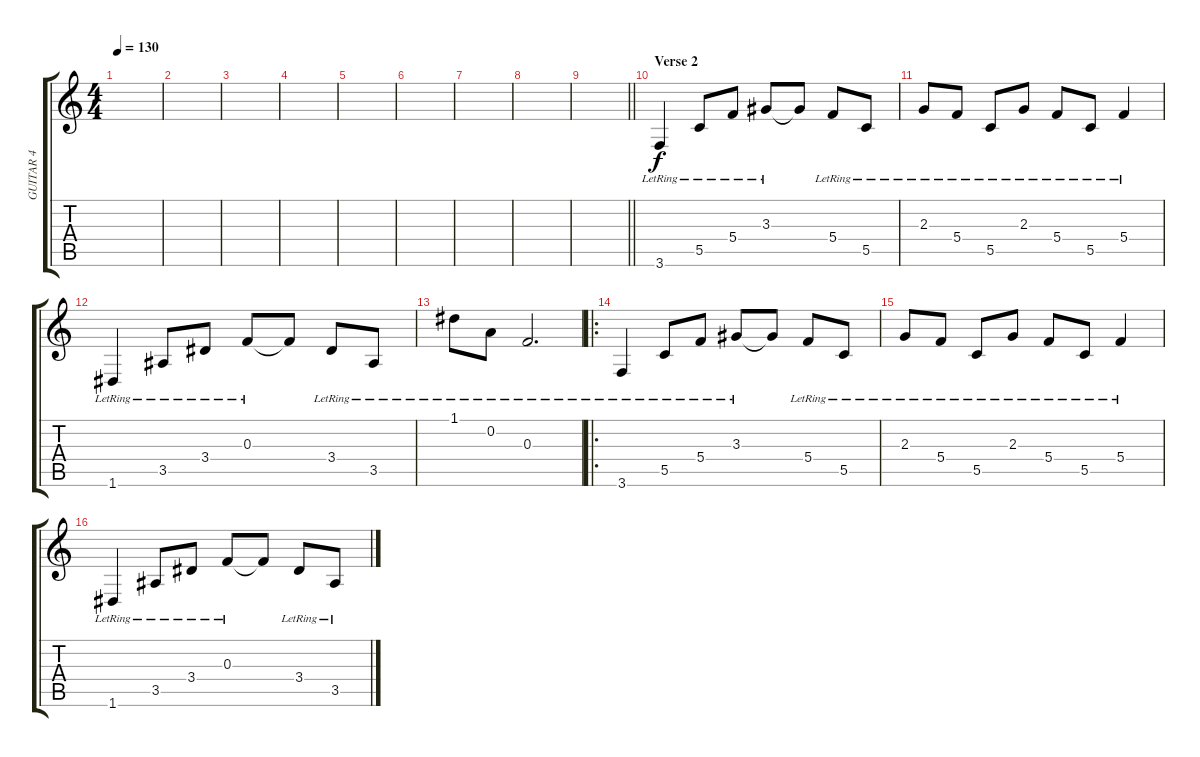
\track ("GUITAR 4" "GUITAR 4") {instrument electricguitarclean}
\staff {score tabs}
\tuning (D4 A3 F3 C3 G2 D2) {hide}
\ts (4 4)
\tempo 130
\clef g2
\ks c
|
|
|
|
|
|
|
|
\barLineRight lightlight
|
\section ("" "Verse 2")
3.6{lr}.4 5.5{lr}.8 5.4{lr}.8 3.3{lr}.8 3.3{t}.8 5.4{lr}.8 5.5{lr}.8 |
2.3{lr}.8 5.4{lr}.8 5.5{lr}.8 2.3{lr}.8 5.4{lr}.8 5.5{lr}.8 5.4{lr}.4 |
1.6{lr}.4 3.5{lr}.8 3.4{lr}.8 0.3{lr}.8 0.3{t}.8 3.4{lr}.8 3.5{lr}.8 |
1.1{lr}.8 0.2{lr}.8 0.3{lr}.2{d} |
\ro
3.6{lr}.4 5.5{lr}.8 5.4{lr}.8 3.3{lr}.8 3.3{t}.8 5.4{lr}.8 5.5{lr}.8 |
2.3{lr}.8 5.4{lr}.8 5.5{lr}.8 2.3{lr}.8 5.4{lr}.8 5.5{lr}.8 5.4{lr}.4 |
1.6{lr}.4 3.5{lr}.8 3.4{lr}.8 0.3{lr}.8 0.3{t}.8 3.4{lr}.8 3.5{lr}.8
